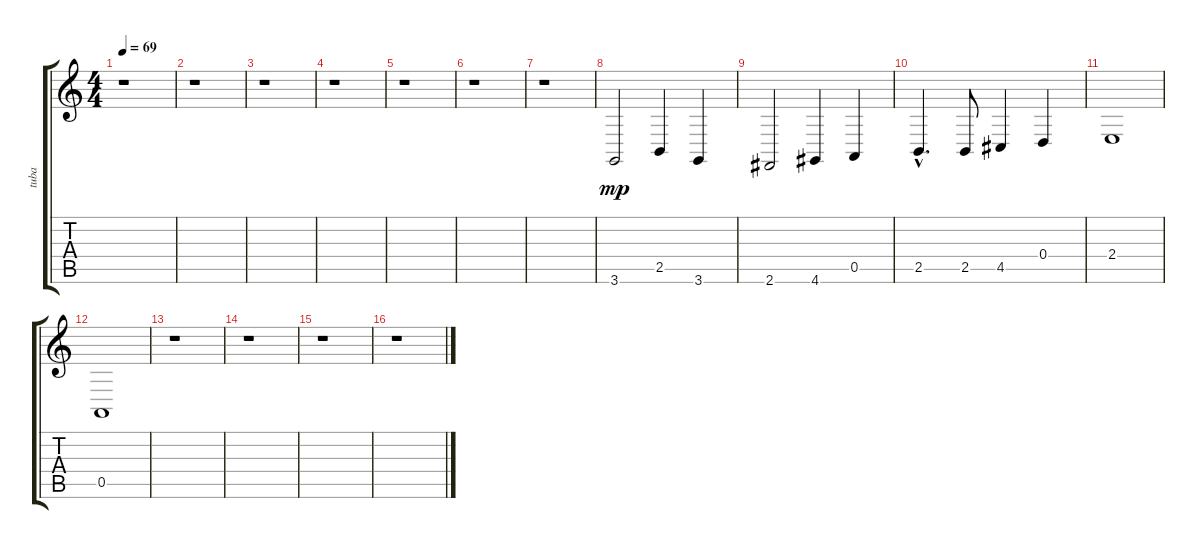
\track ("tuba" "tuba") {instrument tuba}
\staff {score tabs}
\tuning (E4 B3 G3 D3 A2 E2) {hide}
\ts (4 4)
\tempo 69
\clef g2
\ks c
r.1{dy mp} |
r.1 |
r.1 |
r.1 |
r.1 |
r.1 |
r.1 |
3.6.2 2.5.4 3.6.4 |
2.6.2 4.6.4 0.5.4 |
2.5{hac}.4{d} 2.5.8 4.5.4 0.4.4 |
2.4.1 |
0.5.1 |
r.1 |
r.1 |
r.1 |
r.1
